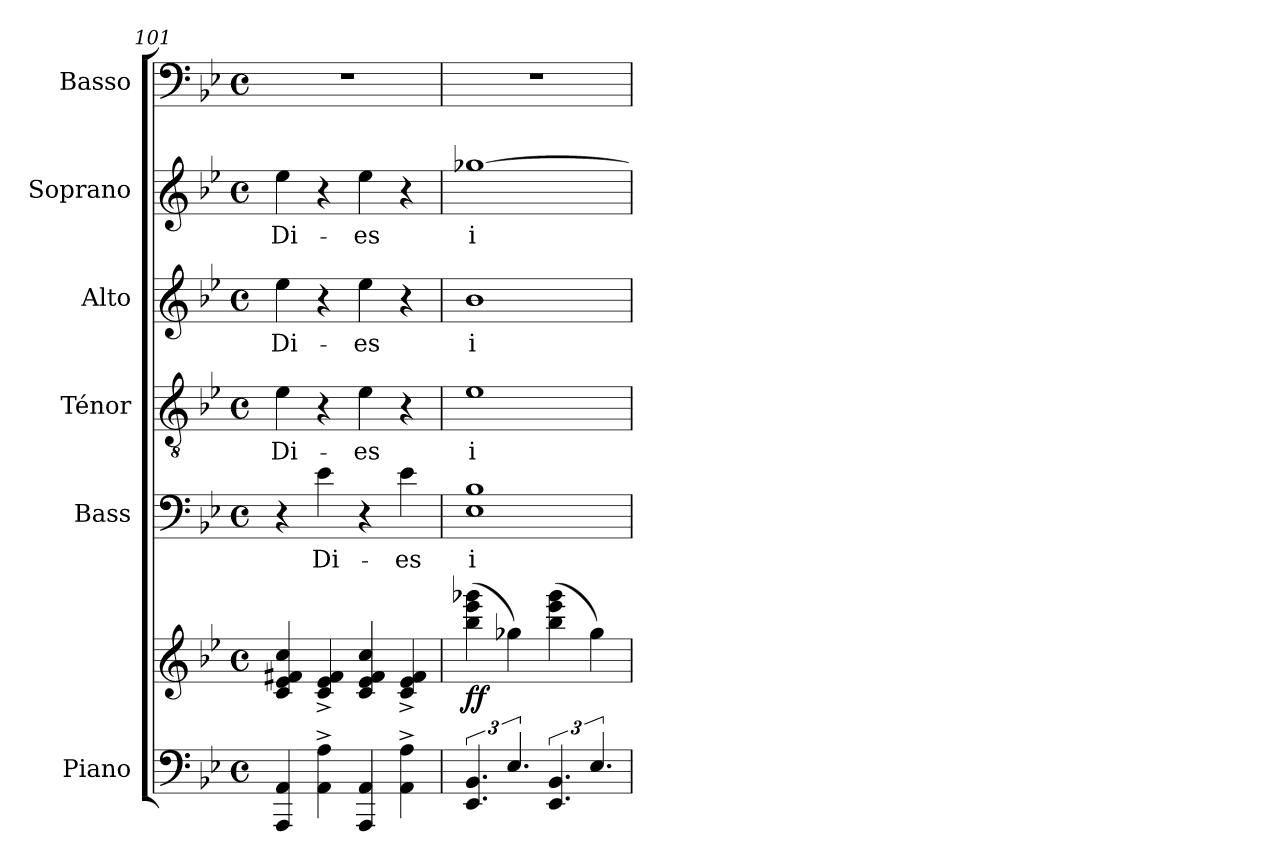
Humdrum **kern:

**kern	**kern	**dynam	**kern	**text	**kern	**text	**kern	**text	**kern	**text	**kern
*part6	*part6	*part6	*part5	*part5	*part4	*part4	*part3	*part3	*part2	*part2	*part1
*staff7	*staff6	*staff6/7	*staff5	*staff5	*staff4	*staff4	*staff3	*staff3	*staff2	*staff2	*staff1
*I"Piano	*	*	*I"Bass	*	*I"Ténor	*	*I"Alto	*	*I"Soprano	*	*I"Basso
*I'Pno.	*	*	*I'B.	*	*I'T.	*	*I'A.	*	*I'S.	*	*I'B
!!LO:PB:g=z
*clefF4	*clefG2	*	*clefF4	*	*clefGv2	*	*clefG2	*	*clefG2	*	*clefF4
*k[b-e-]	*k[b-e-]	*	*k[b-e-]	*	*k[b-e-]	*	*k[b-e-]	*	*k[b-e-]	*	*k[b-e-]
*M4/4	*M4/4	*	*M4/4	*	*M4/4	*	*M4/4	*	*M4/4	*	*M4/4
*met(c)	*met(c)	*	*met(c)	*	*met(c)	*	*met(c)	*	*met(c)	*	*met(c)
=101	=101	=101	=101	=101	=101	=101	=101	=101	=101	=101	=101
!	!	!	!	!	!	!LO:LY:b	!	!LO:LY:b	!	!LO:LY:b	!
4AAA/ 4AA/	4c/ 4e-/ 4f#X/ 4cc/	.	4r	.	4e-\	Di-	4ee-\	Di-	4ee-\	Di-	1r
!	!	!	!	!LO:LY:b	!	!	!	!	!	!	!
4AA\^ 4A\^	4c/^ 4e-/^ 4f#/^	.	4e-\	Di-	4r	.	4r	.	4r	.	.
!	!	!	!	!	!	!LO:LY:b	!	!LO:LY:b	!	!LO:LY:b	!
4AAA/ 4AA/	4c/ 4e-/ 4f#/ 4cc/	.	4r	.	4e-\	-es	4ee-\	-es	4ee-\	-es	.
!	!	!	!	!LO:LY:b	!	!	!	!	!	!	!
4AA\^ 4A\^	4c/^ 4e-/^ 4f#/^	.	4e-\	-es	4r	.	4r	.	4r	.	.
=102	=102	=102	=102	=102	=102	=102	=102	=102	=102	=102	=102
!	!	!LO:DY:b	!	!LO:LY:b	!	!LO:LY:b	!	!LO:LY:b	!	!LO:LY:b	!
6.EE-/ 6.BB-/	(>4bb-\ 4eee-\ 4ggg-X\	ff	1E- 1B-	i-	1e-	i-	1b-	i-	[1gg-X	i-	1r
6.E-/	4gg-X\)	.	.	.	.	.	.	.	.	.	.
6.EE-/ 6.BB-/	(>4bb-\ 4eee-\ 4ggg-\	.	.	.	.	.	.	.	.	.	.
6.E-/	4gg-\)	.	.	.	.	.	.	.	.	.	.
=	=	=	=	=	=	=	=	=	=	=	=
*-	*-	*-	*-	*-	*-	*-	*-	*-	*-	*-	*-
